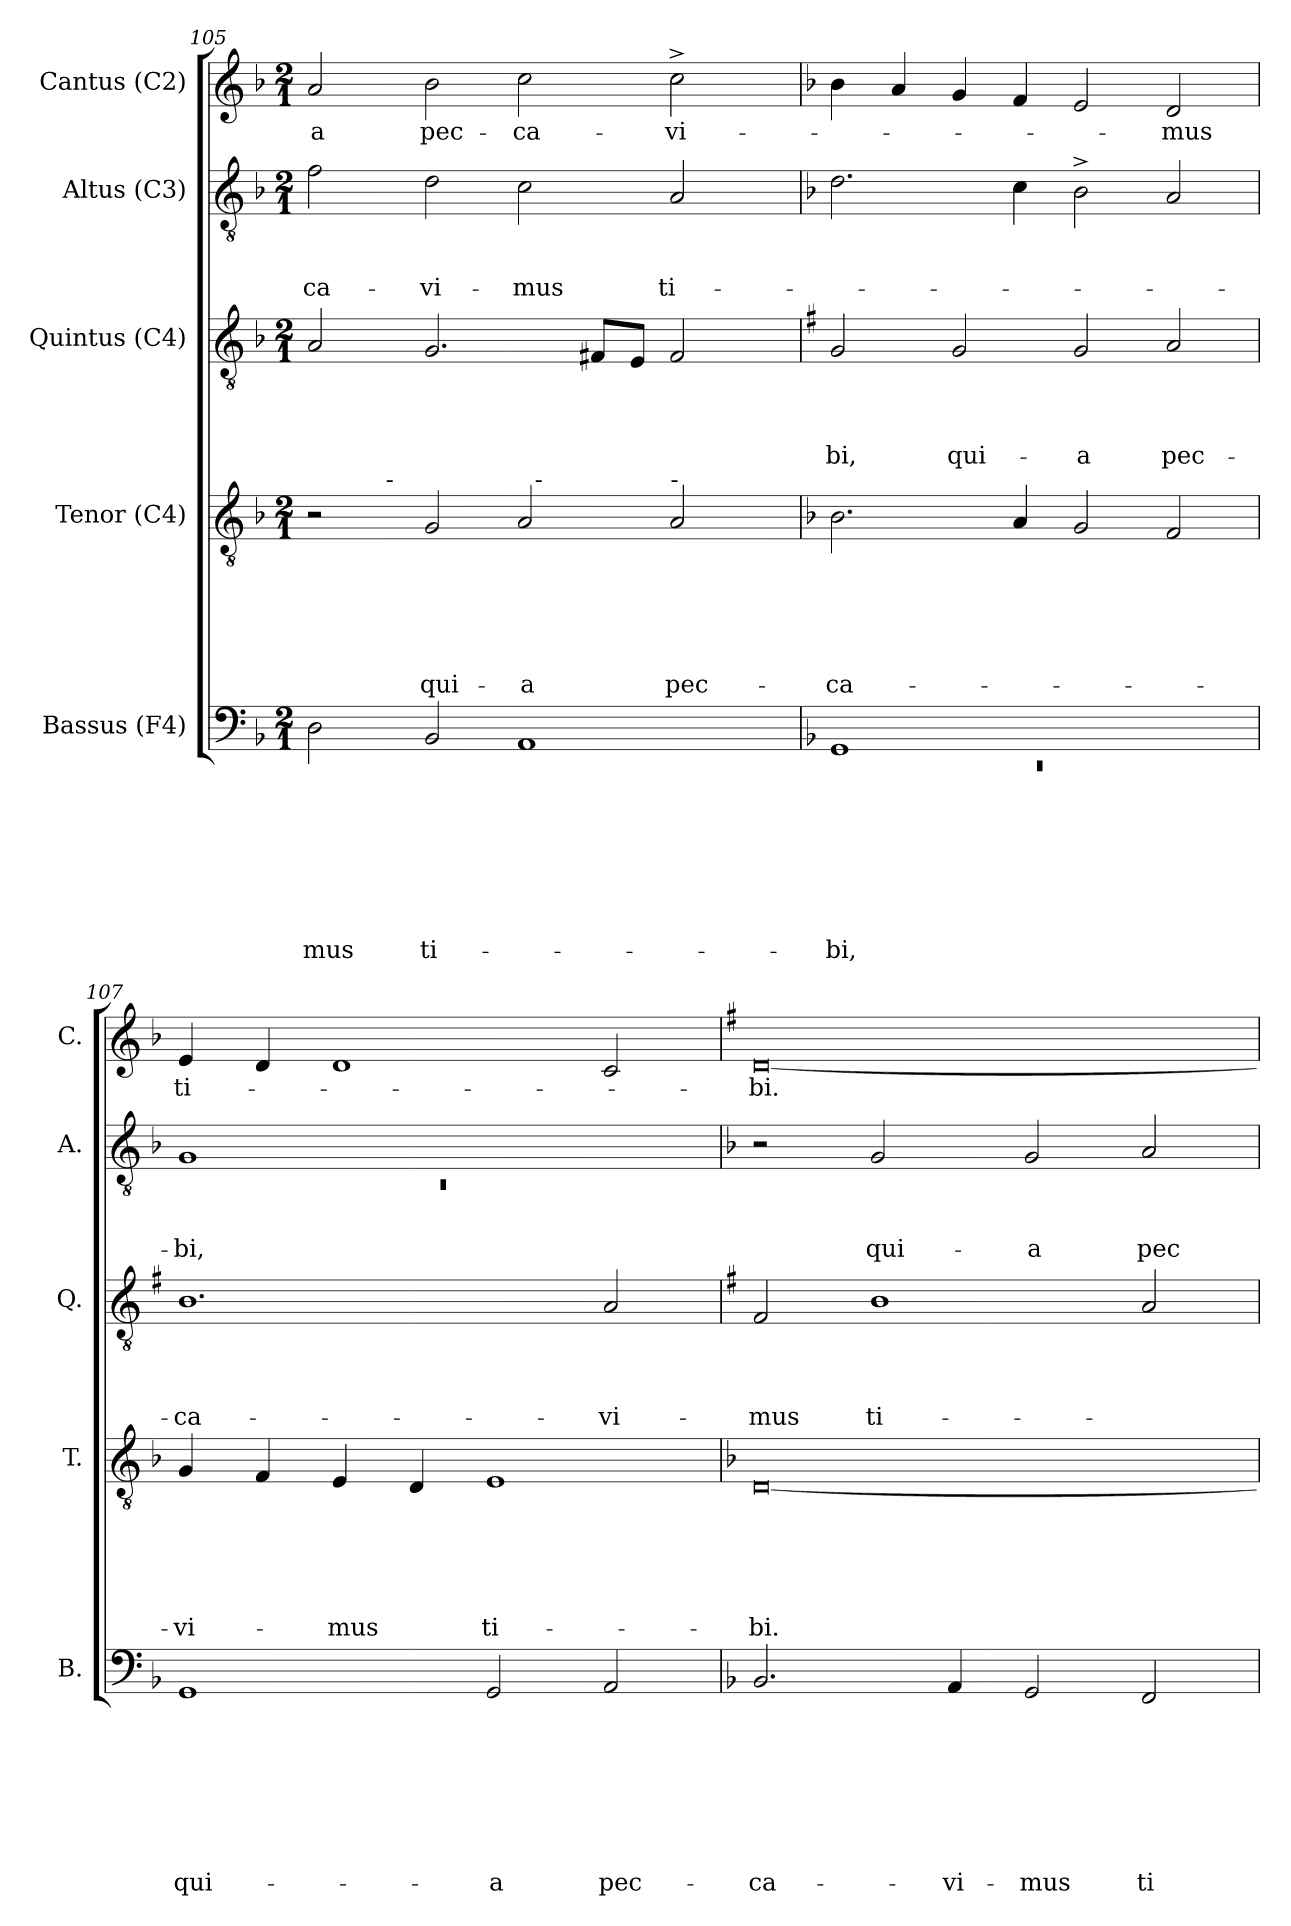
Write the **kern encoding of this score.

**kern	**text	**text	**text	**text	**text	**text	**text	**text	**kern	**text	**text	**text	**text	**text	**text	**kern	**text	**text	**text	**text	**kern	**text	**text	**text	**kern	**text
*part5	*part5	*part5	*part5	*part5	*part5	*part5	*part5	*part5	*part4	*part4	*part4	*part4	*part4	*part4	*part4	*part3	*part3	*part3	*part3	*part3	*part2	*part2	*part2	*part2	*part1	*part1
*staff5	*staff5	*staff5	*staff5	*staff5	*staff5	*staff5	*staff5	*staff5	*staff4	*staff4	*staff4	*staff4	*staff4	*staff4	*staff4	*staff3	*staff3	*staff3	*staff3	*staff3	*staff2	*staff2	*staff2	*staff2	*staff1	*staff1
*I"Bassus (F4)	*	*	*	*	*	*	*	*	*I"Tenor (C4)	*	*	*	*	*	*	*I"Quintus (C4)	*	*	*	*	*I"Altus (C3)	*	*	*	*I"Cantus (C2)	*
*I'B.	*	*	*	*	*	*	*	*	*I'T.	*	*	*	*	*	*	*I'Q.	*	*	*	*	*I'A.	*	*	*	*I'C.	*
!!LO:PB:g=z
*clefF4	*	*	*	*	*	*	*	*	*clefGv2	*	*	*	*	*	*	*clefGv2	*	*	*	*	*clefGv2	*	*	*	*clefG2	*
*k[b-]	*	*	*	*	*	*	*	*	*k[b-]	*	*	*	*	*	*	*k[b-]	*	*	*	*	*k[b-]	*	*	*	*k[b-]	*
*F:	*	*	*	*	*	*	*	*	*F:	*	*	*	*	*	*	*F:	*	*	*	*	*F:	*	*	*	*F:	*
*M2/1	*	*	*	*	*	*	*	*	*M2/1	*	*	*	*	*	*	*M2/1	*	*	*	*	*M2/1	*	*	*	*M2/1	*
=105	=105	=105	=105	=105	=105	=105	=105	=105	=105	=105	=105	=105	=105	=105	=105	=105	=105	=105	=105	=105	=105	=105	=105	=105	=105	=105
!	!	!	!	!	!	!	!	!LO:LY:b	!	!	!	!	!	!	!	!	!	!	!	!	!	!	!	!LO:LY:b	!	!LO:LY:b
*	*	*	*	*	*	*	*	*	*^	*	*	*	*	*	*	*	*	*	*	*	*	*	*	*	*	*
*	*	*	*	*	*	*	*	*	*	*^	*	*	*	*	*	*	*	*	*	*	*	*	*	*	*	*	*
2D\	.	.	.	.	.	.	.	-mus	2r	4.ryy	1ryy	.	.	.	.	.	.	2A/	.	.	.	.	2f\	.	.	-ca-	2a/	-a
!	!	!	!	!	!	!	!	!	!	!LO:TX:a:t=-	!	!	!	!	!	!	!	!	!	!	!	!	!	!	!	!	!	!
.	.	.	.	.	.	.	.	.	.	1ryy	.	.	.	.	.	.	.	.	.	.	.	.	.	.	.	.	.	.
!	!	!	!	!	!	!	!	!LO:LY:b	!	!	!	!	!	!	!	!	!LO:LY:b	!	!	!	!	!	!	!	!	!LO:LY:b	!	!LO:LY:b
2BB-/	.	.	.	.	.	.	.	ti-	2G/	.	.	.	.	.	.	.	qui-	2.G/	.	.	.	.	2d\	.	.	-vi-	2b-\	pec-
!	!	!	!	!	!	!	!	!	!	!	!	!	!	!	!	!	!LO:LY:b	!	!	!	!	!	!	!	!	!LO:LY:b	!	!LO:LY:b
1AA	.	.	.	.	.	.	.	.	2A/	.	32ryy	.	.	.	.	.	-a	.	.	.	.	.	2c\	.	.	-mus	2cc\	-ca-
!	!	!	!	!	!	!	!	!	!	!	!LO:TX:a:t=-	!	!	!	!	!	!	!	!	!	!	!	!	!	!	!	!	!
.	.	.	.	.	.	.	.	.	.	.	2ryy	.	.	.	.	.	.	.	.	.	.	.	.	.	.	.	.	.
.	.	.	.	.	.	.	.	.	.	.	.	.	.	.	.	.	.	8F#/L	.	.	.	.	.	.	.	.	.	.
.	.	.	.	.	.	.	.	.	.	2ryy	.	.	.	.	.	.	.	8E/J	.	.	.	.	.	.	.	.	.	.
!	!	!	!	!	!	!	!	!	!LO:TX:a:t=-	!	!	!	!	!	!	!	!	!	!	!	!	!	!	!	!	!	!	!
!	!	!	!	!	!	!	!	!	!	!	!	!	!	!	!	!	!LO:LY:b	!	!	!	!	!	!	!	!	!LO:LY:b	!	!LO:LY:b
.	.	.	.	.	.	.	.	.	2A/	.	.	.	.	.	.	.	pec-	2F#/	.	.	.	.	2A/	.	.	ti-	2cc^>\	-vi-
.	.	.	.	.	.	.	.	.	.	.	4...ryy	.	.	.	.	.	.	.	.	.	.	.	.	.	.	.	.	.
.	.	.	.	.	.	.	.	.	.	8ryy	.	.	.	.	.	.	.	.	.	.	.	.	.	.	.	.	.	.
*	*	*	*	*	*	*	*	*	*v	*v	*v	*	*	*	*	*	*	*	*	*	*	*	*	*	*	*	*	*
=106	=106	=106	=106	=106	=106	=106	=106	=106	=106	=106	=106	=106	=106	=106	=106	=106	=106	=106	=106	=106	=106	=106	=106	=106	=106	=106
*	*	*	*	*	*	*	*	*	*	*	*	*	*	*	*	*k[f#]	*	*	*	*	*	*	*	*	*	*
*	*	*	*	*	*	*	*	*	*	*	*	*	*	*	*	*G:	*	*	*	*	*	*	*	*	*	*
*^	*	*	*	*	*	*	*	*	*^	*	*	*	*	*	*	*	*	*	*	*	*	*	*	*	*	*
*	*	*	*	*	*	*	*	*	*	*	*^	*	*	*	*	*	*	*	*	*	*	*	*	*	*	*	*	*
!	!LO:N:vis=1	!	!	!	!	!	!	!	!LO:LY:b	!	!	!	!	!	!	!	!	!LO:LY:b	!	!	!	!	!LO:LY:b	!	!	!	!	!	!
*	*	*	*	*	*	*	*	*	*	*v	*v	*v	*	*	*	*	*	*	*	*	*	*	*	*	*	*	*	*	*
1GG	0rEE	.	.	.	.	.	.	.	-bi,	2.B-\	.	.	.	.	.	-ca-	2G/	.	.	.	-bi,	2.d\	.	.	.	4b-\	.
.	.	.	.	.	.	.	.	.	.	.	.	.	.	.	.	.	.	.	.	.	.	.	.	.	.	4a/	.
!	!	!	!	!	!	!	!	!	!	!	!	!	!	!	!	!	!	!	!	!	!LO:LY:b	!	!	!	!	!	!
.	.	.	.	.	.	.	.	.	.	.	.	.	.	.	.	.	2G/	.	.	.	qui-	.	.	.	.	4g/	.
.	.	.	.	.	.	.	.	.	.	4A/	.	.	.	.	.	.	.	.	.	.	.	4c\	.	.	.	4f/	.
!	!	!	!	!	!	!	!	!	!	!	!	!	!	!	!	!	!	!	!	!	!LO:LY:b	!	!	!	!	!	!
1ryy	.	.	.	.	.	.	.	.	.	2G/	.	.	.	.	.	.	2G/	.	.	.	-a	2B-^>\	.	.	.	2e/	.
!	!	!	!	!	!	!	!	!	!	!	!	!	!	!	!	!	!	!	!	!	!LO:LY:b	!	!	!	!	!	!LO:LY:b
.	.	.	.	.	.	.	.	.	.	2F/	.	.	.	.	.	.	2A/	.	.	.	pec-	2A/	.	.	.	2d/	-mus
*v	*v	*	*	*	*	*	*	*	*	*	*	*	*	*	*	*	*	*	*	*	*	*	*	*	*	*	*
=107	=107	=107	=107	=107	=107	=107	=107	=107	=107	=107	=107	=107	=107	=107	=107	=107	=107	=107	=107	=107	=107	=107	=107	=107	=107	=107
*	*	*	*	*	*	*	*	*	*	*	*	*	*	*	*	*	*	*	*	*	*^	*	*	*	*	*
!	!	!	!	!	!	!	!	!LO:LY:b	!	!	!	!	!	!	!LO:LY:b	!	!	!	!	!LO:LY:b	!	!LO:N:vis=1	!	!	!LO:LY:b	!	!LO:LY:b
1GG	.	.	.	.	.	.	.	qui-	4G/	.	.	.	.	.	-vi-	1.B	.	.	.	-ca-	1G	0rC	.	.	-bi,	4e/	ti-
.	.	.	.	.	.	.	.	.	4F/	.	.	.	.	.	.	.	.	.	.	.	.	.	.	.	.	4d/	.
!	!	!	!	!	!	!	!	!	!	!	!	!	!	!	!LO:LY:b	!	!	!	!	!	!	!	!	!	!	!	!
.	.	.	.	.	.	.	.	.	4E/	.	.	.	.	.	-mus	.	.	.	.	.	.	.	.	.	.	1d	.
.	.	.	.	.	.	.	.	.	4D/	.	.	.	.	.	.	.	.	.	.	.	.	.	.	.	.	.	.
!	!	!	!	!	!	!	!	!LO:LY:b	!	!	!	!	!	!	!LO:LY:b	!	!	!	!	!	!	!	!	!	!	!	!
2GG/	.	.	.	.	.	.	.	-a	1E	.	.	.	.	.	ti-	.	.	.	.	.	1ryy	.	.	.	.	.	.
!	!	!	!	!	!	!	!	!LO:LY:b	!	!	!	!	!	!	!	!	!	!	!	!LO:LY:b	!	!	!	!	!	!	!
2AA/	.	.	.	.	.	.	.	pec-	.	.	.	.	.	.	.	2A/	.	.	.	-vi-	.	.	.	.	.	2c/	.
*	*	*	*	*	*	*	*	*	*	*	*	*	*	*	*	*	*	*	*	*	*v	*v	*	*	*	*	*
=108	=108	=108	=108	=108	=108	=108	=108	=108	=108	=108	=108	=108	=108	=108	=108	=108	=108	=108	=108	=108	=108	=108	=108	=108	=108	=108
*	*	*	*	*	*	*	*	*	*	*	*	*	*	*	*	*	*	*	*	*	*	*	*	*	*k[f#]	*
*	*	*	*	*	*	*	*	*	*	*	*	*	*	*	*	*	*	*	*	*	*	*	*	*	*G:	*
!	!	!	!	!	!	!	!	!LO:LY:b	!	!	!	!	!	!	!LO:LY:b:rj	!	!	!	!	!LO:LY:b	!	!	!	!	!	!LO:LY:b
2.BB-/	.	.	.	.	.	.	.	-ca-	[<0D	.	.	.	.	.	-bi.	2F#/	.	.	.	-mus	2r	.	.	.	[<0d	-bi.
!	!	!	!	!	!	!	!	!	!	!	!	!	!	!	!	!	!	!	!	!LO:LY:b	!	!	!	!LO:LY:b	!	!
.	.	.	.	.	.	.	.	.	.	.	.	.	.	.	.	1B	.	.	.	ti-	2G/	.	.	qui-	.	.
!	!	!	!	!	!	!	!	!LO:LY:b	!	!	!	!	!	!	!	!	!	!	!	!	!	!	!	!	!	!
4AA/	.	.	.	.	.	.	.	-vi-	.	.	.	.	.	.	.	.	.	.	.	.	.	.	.	.	.	.
!	!	!	!	!	!	!	!	!LO:LY:b	!	!	!	!	!	!	!	!	!	!	!	!	!	!	!	!LO:LY:b	!	!
2GG/	.	.	.	.	.	.	.	-mus	.	.	.	.	.	.	.	.	.	.	.	.	2G/	.	.	-a	.	.
!	!	!	!	!	!	!	!	!LO:LY:b	!	!	!	!	!	!	!	!	!	!	!	!	!	!	!	!LO:LY:b	!	!
2FF/	.	.	.	.	.	.	.	ti-	.	.	.	.	.	.	.	2A/	.	.	.	.	2A/	.	.	pec-	.	.
=	=	=	=	=	=	=	=	=	=	=	=	=	=	=	=	=	=	=	=	=	=	=	=	=	=	=
*-	*-	*-	*-	*-	*-	*-	*-	*-	*-	*-	*-	*-	*-	*-	*-	*-	*-	*-	*-	*-	*-	*-	*-	*-	*-	*-
